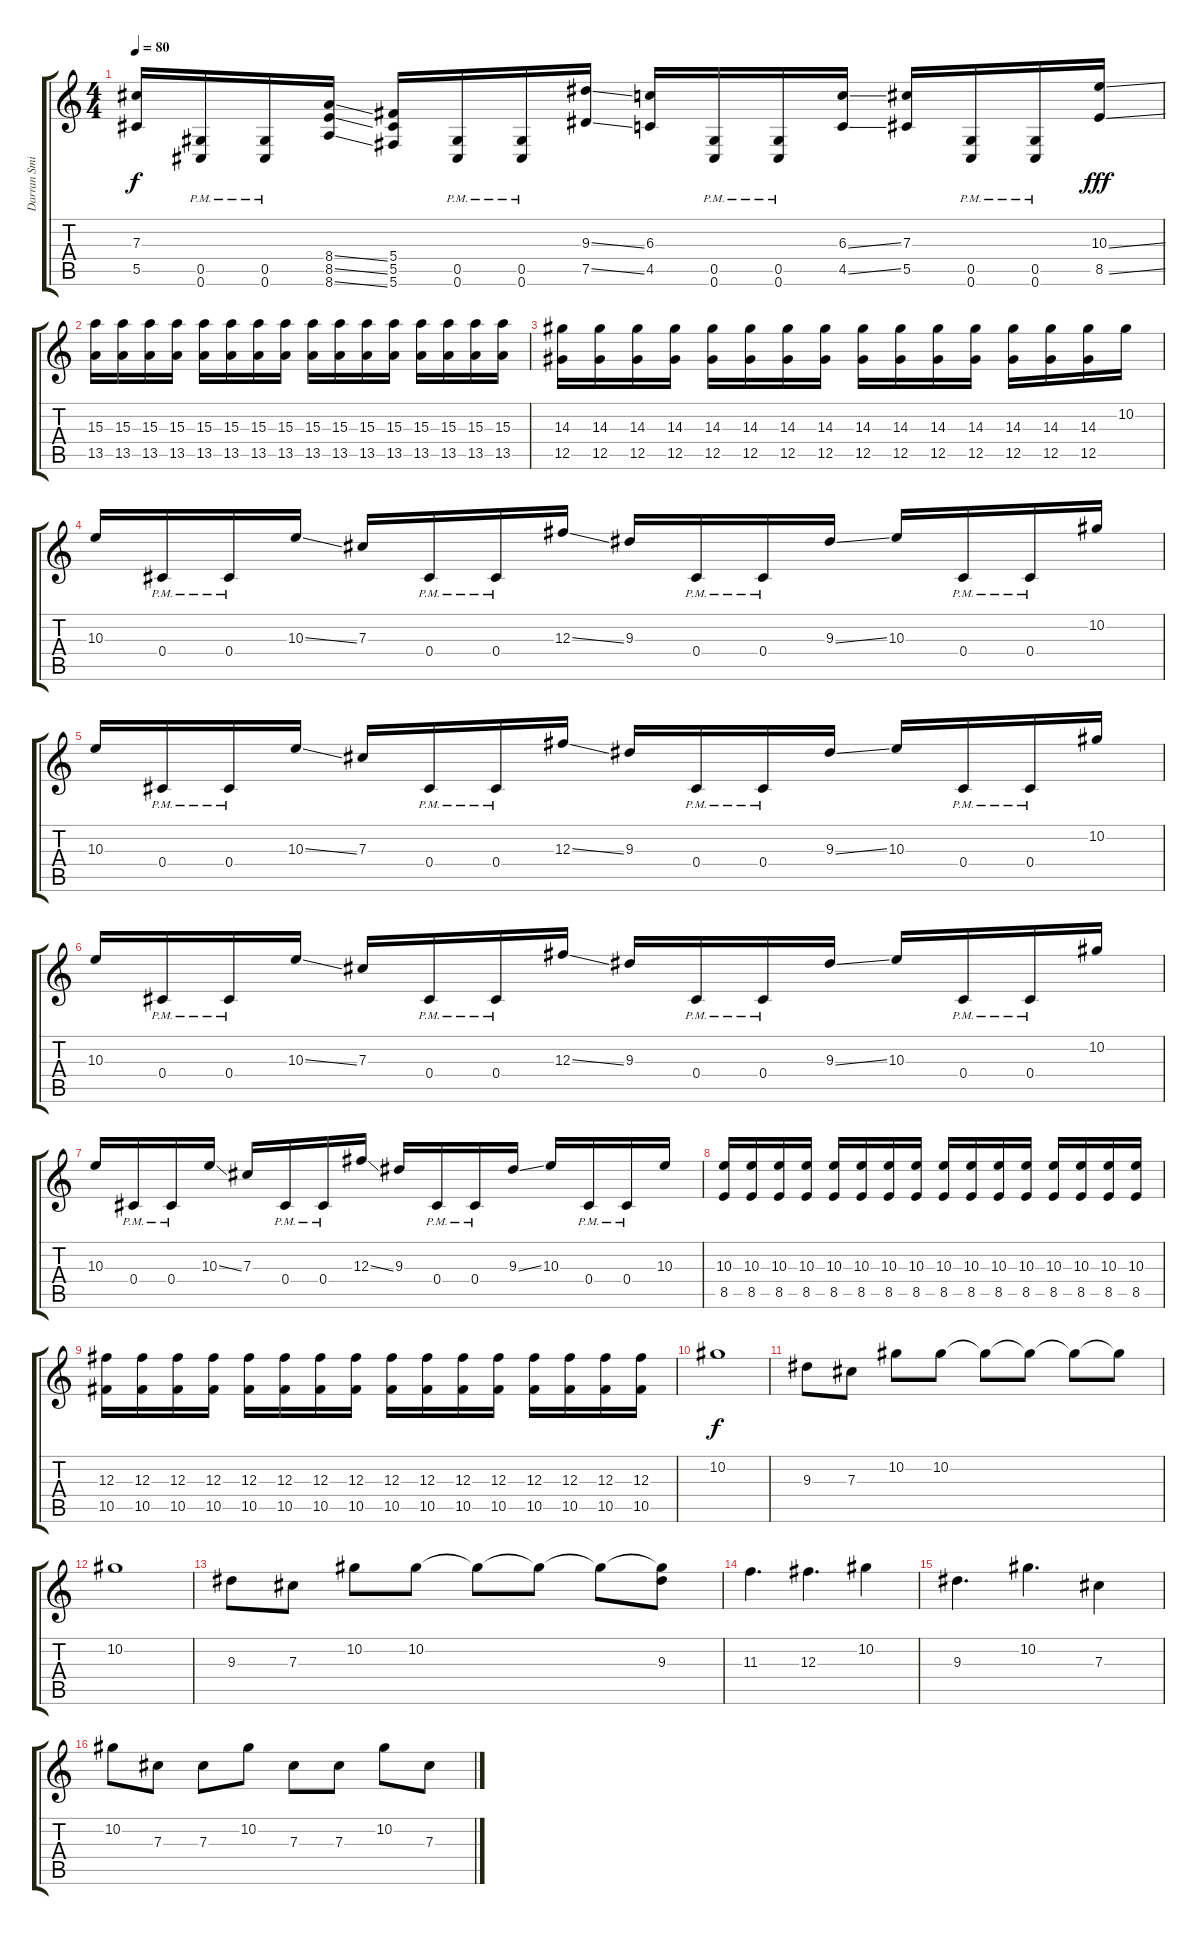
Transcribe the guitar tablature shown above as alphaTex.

\track ("Darran Smith" "Darran Smi") {instrument distortionguitar}
\staff {score tabs}
\tuning (Eb4 Bb3 Gb3 Db3 Ab2 Db2) {hide}
\ts (4 4)
\tempo 80
\clef g2
\ks c
(7.3 5.5).16{dy f} (0.5{pm} 0.6{pm}).16 (0.5{pm} 0.6{pm}).16 (8.4{ss} 8.5{ss} 8.6{ss}).16 (5.4 5.5 5.6).16 (0.5{pm} 0.6{pm}).16 (0.5{pm} 0.6{pm}).16 (9.3{ss} 7.5{ss}).16 (6.3 4.5).16 (0.5{pm} 0.6{pm}).16 (0.5{pm} 0.6{pm}).16 (6.3{ss} 4.5{ss}).16 (7.3 5.5).16 (0.5{pm} 0.6{pm}).16 (0.5{pm} 0.6{pm}).16 (10.3{ss} 8.5{ss}).16{dy fff} |
(15.3 13.5).16 (15.3 13.5).16 (15.3 13.5).16 (15.3 13.5).16 (15.3 13.5).16 (15.3 13.5).16 (15.3 13.5).16 (15.3 13.5).16 (15.3 13.5).16 (15.3 13.5).16 (15.3 13.5).16 (15.3 13.5).16 (15.3 13.5).16 (15.3 13.5).16 (15.3 13.5).16 (15.3 13.5).16 |
(14.3 12.5).16 (14.3 12.5).16 (14.3 12.5).16 (14.3 12.5).16 (14.3 12.5).16 (14.3 12.5).16 (14.3 12.5).16 (14.3 12.5).16 (14.3 12.5).16 (14.3 12.5).16 (14.3 12.5).16 (14.3 12.5).16 (14.3 12.5).16 (14.3 12.5).16 (14.3 12.5).16 10.2.16 |
10.3.16 0.4{pm}.16 0.4{pm}.16 10.3{ss}.16 7.3.16 0.4{pm}.16 0.4{pm}.16 12.3{ss}.16 9.3.16 0.4{pm}.16 0.4{pm}.16 9.3{ss}.16 10.3.16 0.4{pm}.16 0.4{pm}.16 10.2.16 |
10.3.16 0.4{pm}.16 0.4{pm}.16 10.3{ss}.16 7.3.16 0.4{pm}.16 0.4{pm}.16 12.3{ss}.16 9.3.16 0.4{pm}.16 0.4{pm}.16 9.3{ss}.16 10.3.16 0.4{pm}.16 0.4{pm}.16 10.2.16 |
10.3.16 0.4{pm}.16 0.4{pm}.16 10.3{ss}.16 7.3.16 0.4{pm}.16 0.4{pm}.16 12.3{ss}.16 9.3.16 0.4{pm}.16 0.4{pm}.16 9.3{ss}.16 10.3.16 0.4{pm}.16 0.4{pm}.16 10.2.16 |
10.3.16 0.4{pm}.16 0.4{pm}.16 10.3{ss}.16 7.3.16 0.4{pm}.16 0.4{pm}.16 12.3{ss}.16 9.3.16 0.4{pm}.16 0.4{pm}.16 9.3{ss}.16 10.3.16 0.4{pm}.16 0.4{pm}.16 10.3.16 |
(10.3 8.5).16 (10.3 8.5).16 (10.3 8.5).16 (10.3 8.5).16 (10.3 8.5).16 (10.3 8.5).16 (10.3 8.5).16 (10.3 8.5).16 (10.3 8.5).16 (10.3 8.5).16 (10.3 8.5).16 (10.3 8.5).16 (10.3 8.5).16 (10.3 8.5).16 (10.3 8.5).16 (10.3 8.5).16 |
(12.3 10.5).16 (12.3 10.5).16 (12.3 10.5).16 (12.3 10.5).16 (12.3 10.5).16 (12.3 10.5).16 (12.3 10.5).16 (12.3 10.5).16 (12.3 10.5).16 (12.3 10.5).16 (12.3 10.5).16 (12.3 10.5).16 (12.3 10.5).16 (12.3 10.5).16 (12.3 10.5).16 (12.3 10.5).16 |
10.2.1{dy f} |
9.3.8 7.3.8 10.2.8 10.2.8 10.2{t}.8 10.2{t}.8 10.2{t}.8 10.2{t}.8 |
10.2.1 |
9.3.8 7.3.8 10.2.8 10.2.8 10.2{t}.8 10.2{t}.8 10.2{t}.8 (10.2{t} 9.3).8 |
11.3.4{d} 12.3.4{d} 10.2.4 |
9.3.4{d} 10.2.4{d} 7.3.4 |
10.2.8 7.3.8 7.3.8 10.2.8 7.3.8 7.3.8 10.2.8 7.3.8
